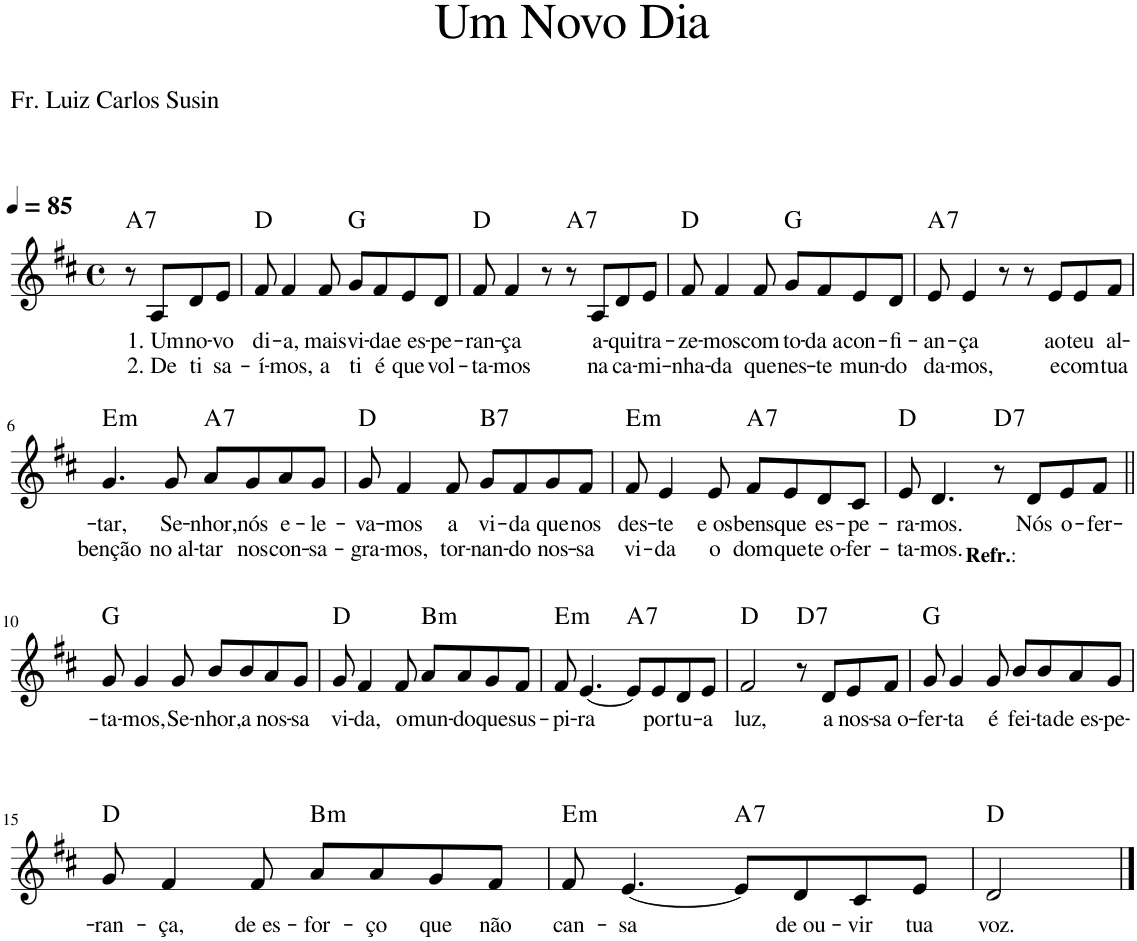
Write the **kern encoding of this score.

**kern	**text	**text	**harte
*part1	*part1	*part1	*part1
*staff1	*staff1	*staff1	*
*I"Voz	*	*	*
*I'Vo.	*	*	*
*clefG2	*	*	*
*k[f#c#]	*	*	*
*M4/4	*	*	*
*met(c)	*	*	*
*MM85	*	*	*
=1	=1	=1	=1
!	!	!	!LO:H:kt=7
8r	.	.	A:7
!	!LO:LY:b	!LO:LY:b	!
8A/L	1. Um	2. De	.
!	!LO:LY:b	!LO:LY:b	!
8d/	no-	ti	.
!	!LO:LY:b	!LO:LY:b	!
8e/J	-vo	sa-	.
=2	=2	=2	=2
!	!LO:LY:b	!LO:LY:b	!
8f#/	di-	-í-	D:maj
!	!LO:LY:b	!LO:LY:b	!
4f#/	-a,	-mos,	.
!	!LO:LY:b	!LO:LY:b	!
8f#/	mais	a	.
!	!LO:LY:b	!LO:LY:b	!
8g/L	vi-	ti	G:maj
!	!LO:LY:b	!LO:LY:b	!
8f#/	-da	é	.
!	!LO:LY:b	!LO:LY:b	!
8e/	e es-	que	.
!	!LO:LY:b	!LO:LY:b	!
8d/J	-pe-	vol-	.
=3	=3	=3	=3
!	!LO:LY:b	!LO:LY:b	!
8f#/	-ran-	-ta-	D:maj
!	!LO:LY:b	!LO:LY:b	!
4f#/	-ça	-mos	.
8r	.	.	.
!	!	!	!LO:H:kt=7
8r	.	.	A:7
!	!LO:LY:b	!LO:LY:b	!
8A/L	a-	na	.
!	!LO:LY:b	!LO:LY:b	!
8d/	-qui	ca-	.
!	!LO:LY:b	!LO:LY:b	!
8e/J	tra-	-mi-	.
=4	=4	=4	=4
!	!LO:LY:b	!LO:LY:b	!
8f#/	-ze-	-nha-	D:maj
!	!LO:LY:b	!LO:LY:b	!
4f#/	-mos	-da	.
!	!LO:LY:b	!LO:LY:b	!
8f#/	com	que	.
!	!LO:LY:b	!LO:LY:b	!
8g/L	to-	nes-	G:maj
!	!LO:LY:b	!LO:LY:b	!
8f#/	-da a	-te	.
!	!LO:LY:b	!LO:LY:b	!
8e/	con-	mun-	.
!	!LO:LY:b	!LO:LY:b	!
8d/J	-fi-	-do	.
=5	=5	=5	=5
!	!LO:LY:b	!LO:LY:b	!LO:H:kt=7
8e/	-an-	da-	A:7
!	!LO:LY:b	!LO:LY:b	!
4e/	-ça	-mos,	.
8r	.	.	.
8r	.	.	.
!	!LO:LY:b	!LO:LY:b	!
8e/L	ao	e	.
!	!LO:LY:b	!LO:LY:b	!
8e/	teu	com	.
!	!LO:LY:b	!LO:LY:b	!
8f#/J	al-	tua	.
!!LO:LB:g=z
=6	=6	=6	=6
!	!LO:LY:b	!LO:LY:b	!LO:H:kt=m
4.g/	-tar,	benção	E:min
!	!LO:LY:b	!LO:LY:b	!
8g/	Se-	no al-	.
!	!LO:LY:b	!LO:LY:b	!LO:H:kt=7
8a/L	-nhor,	-tar	A:7
!	!LO:LY:b	!LO:LY:b	!
8g/	nós	nos	.
!	!LO:LY:b	!LO:LY:b	!
8a/	e-	con-	.
!	!LO:LY:b	!LO:LY:b	!
8g/J	-le-	-sa-	.
=7	=7	=7	=7
!	!LO:LY:b	!LO:LY:b	!
8g/	-va-	-gra-	D:maj
!	!LO:LY:b	!LO:LY:b	!
4f#/	-mos	-mos,	.
!	!LO:LY:b	!LO:LY:b	!
8f#/	a	tor-	.
!	!LO:LY:b	!LO:LY:b	!LO:H:kt=7
8g/L	vi-	-nan-	B:7
!	!LO:LY:b	!LO:LY:b	!
8f#/	-da	-do	.
!	!LO:LY:b	!LO:LY:b	!
8g/	que	nos-	.
!	!LO:LY:b	!LO:LY:b	!
8f#/J	nos	-sa	.
=8	=8	=8	=8
!	!LO:LY:b	!LO:LY:b	!LO:H:kt=m
8f#/	des-	vi-	E:min
!	!LO:LY:b	!LO:LY:b	!
4e/	-te	-da	.
!	!LO:LY:b	!LO:LY:b	!
8e/	e os	o	.
!	!LO:LY:b	!LO:LY:b	!LO:H:kt=7
8f#/L	bens	dom	A:7
!	!LO:LY:b	!LO:LY:b	!
8e/	que	que	.
!	!LO:LY:b	!LO:LY:b	!
8d/	es-	te o-	.
!	!LO:LY:b	!LO:LY:b	!
8c#/J	-pe-	-fer-	.
=9	=9	=9	=9
!	!LO:LY:b	!LO:LY:b	!
8e/	-ra-	-ta-	D:maj
!	!LO:LY:b	!LO:LY:b	!
4.d/	-mos.	-mos.	.
!LO:TX:b:B:t=Refr.	!	!	!
!LO:TX:b:t=&colon;	!	!	!LO:H:kt=7
8r	.	.	D:7
!	!LO:LY:b	!	!
8d/L	Nós	.	.
!	!LO:LY:b	!	!
8e/	o-	.	.
!	!LO:LY:b	!	!
8f#/J	-fer-	.	.
!!LO:LB:g=z
=10||	=10||	=10||	=10||
!	!LO:LY:b	!	!
8g/	-ta-	.	G:maj
!	!LO:LY:b	!	!
4g/	-mos,	.	.
!	!LO:LY:b	!	!
8g/	Se-	.	.
!	!LO:LY:b	!	!
8b/L	-nhor,	.	.
!	!LO:LY:b	!	!
8b/	a	.	.
!	!LO:LY:b	!	!
8a/	nos-	.	.
!	!LO:LY:b	!	!
8g/J	-sa	.	.
=11	=11	=11	=11
!	!LO:LY:b	!	!
8g/	vi-	.	D:maj
!	!LO:LY:b	!	!
4f#/	-da,	.	.
!	!LO:LY:b	!	!
8f#/	o	.	.
!	!LO:LY:b	!	!LO:H:kt=m
8a/L	mun-	.	B:min
!	!LO:LY:b	!	!
8a/	-do	.	.
!	!LO:LY:b	!	!
8g/	que	.	.
!	!LO:LY:b	!	!
8f#/J	sus-	.	.
=12	=12	=12	=12
!	!LO:LY:b	!	!LO:H:kt=m
8f#/	-pi-	.	E:min
!	!LO:LY:b	!	!
[4.e/	-ra	.	.
!	!	!	!LO:H:kt=7
8e/L]	.	.	A:7
!	!LO:LY:b	!	!
8e/	por	.	.
!	!LO:LY:b	!	!
8d/	tu-	.	.
!	!LO:LY:b	!	!
8e/J	-a	.	.
=13	=13	=13	=13
!	!LO:LY:b	!	!
2f#/	luz,	.	D:maj
!	!	!	!LO:H:kt=7
8r	.	.	D:7
!	!LO:LY:b	!	!
8d/L	a	.	.
!	!LO:LY:b	!	!
8e/	nos-	.	.
!	!LO:LY:b	!	!
8f#/J	-sa o-	.	.
=14	=14	=14	=14
!	!LO:LY:b	!	!
8g/	-fer-	.	G:maj
!	!LO:LY:b	!	!
4g/	-ta	.	.
!	!LO:LY:b	!	!
8g/	é	.	.
!	!LO:LY:b	!	!
8b/L	fei-	.	.
!	!LO:LY:b	!	!
8b/	-ta	.	.
!	!LO:LY:b	!	!
8a/	de es-	.	.
!	!LO:LY:b	!	!
8g/J	-pe-	.	.
!!LO:LB:g=z
=15	=15	=15	=15
!	!LO:LY:b	!	!
8g/	-ran-	.	D:maj
!	!LO:LY:b	!	!
4f#/	-ça,	.	.
!	!LO:LY:b	!	!
8f#/	de es-	.	.
!	!LO:LY:b	!	!LO:H:kt=m
8a/L	-for-	.	B:min
!	!LO:LY:b	!	!
8a/	-ço	.	.
!	!LO:LY:b	!	!
8g/	que	.	.
!	!LO:LY:b	!	!
8f#/J	não	.	.
=16	=16	=16	=16
!	!LO:LY:b	!	!LO:H:kt=m
8f#/	can-	.	E:min
!	!LO:LY:b	!	!
[4.e/	-sa	.	.
!	!	!	!LO:H:kt=7
8e/L]	.	.	A:7
!	!LO:LY:b	!	!
8d/	de ou-	.	.
!	!LO:LY:b	!	!
8c#/	-vir	.	.
!	!LO:LY:b	!	!
8e/J	tua	.	.
=17	=17	=17	=17
!	!LO:LY:b	!	!
2d/	voz.	.	D:maj
==	==	==	==
*-	*-	*-	*-
